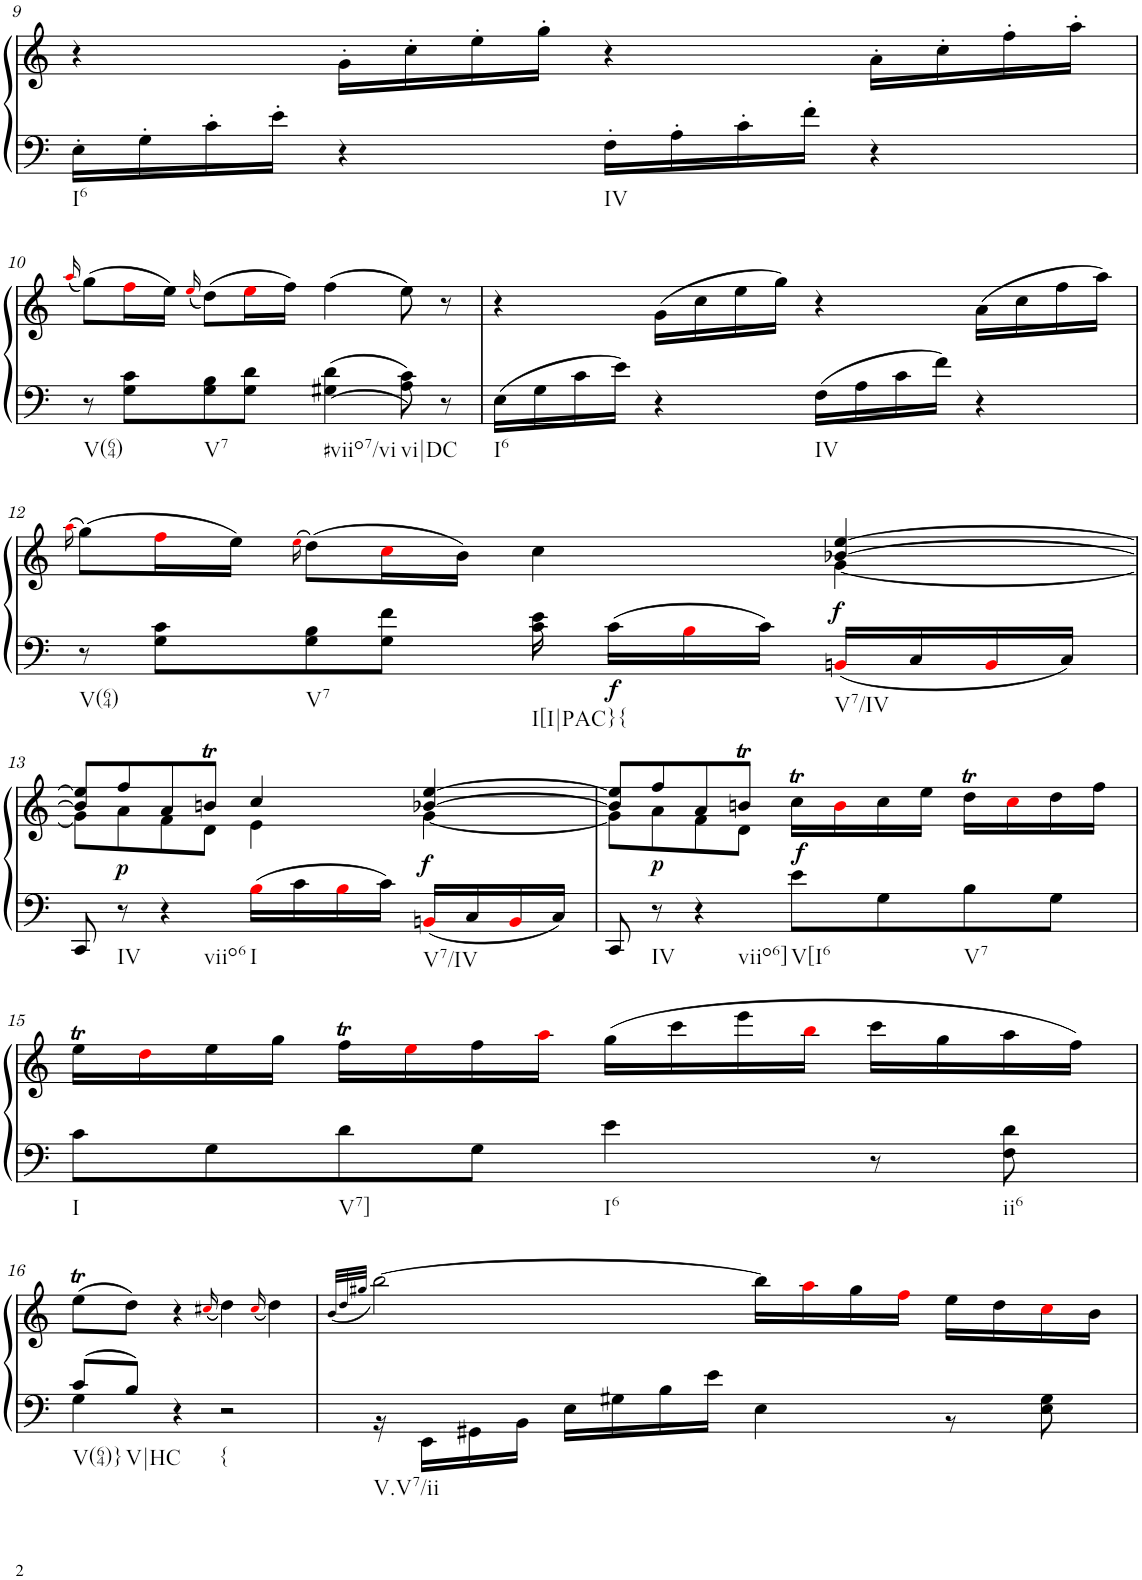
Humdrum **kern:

**kern	**kern	**dynam
*part1	*part1	*part1
*staff2	*staff1	*staff1/2
*I"Klavier linke Hand	*	*
!!LO:PB:g=z
*clefF4	*clefG2	*
*k[]	*k[]	*
*M4/4	*M4/4	*
=9	=9	=9
!LO:TX:b:t=I6	!	!
16E'\LL	4r	.
16G'\	.	.
16c'\	.	.
16e'\JJ	.	.
4r	16g'\LL	.
.	16cc'\	.
.	16ee'\	.
.	16gg'\JJ	.
!LO:TX:b:t=IV	!	!
16F'\LL	4r	.
16A'\	.	.
16c'\	.	.
16f'\JJ	.	.
4r	16a'\LL	.
.	16cc'\	.
.	16ff'\	.
.	16aa'\JJ	.
!!LO:LB:g=z
=10	=10	=10
.	(16qaai/	.
!LO:TX:b:t=V(64)	!	!
8r	(8gg\L)	.
8G\ 8c\L	16ffi\L	.
.	16ee\JJ)	.
.	(16qeei/	.
!LO:TX:b:t=V7	!	!
8G\ 8B\	(8dd\L)	.
8G\ 8d\J	16eei\L	.
.	16ff\JJ)	.
!LO:TX:b:t=#viio7/vi	!	!
4G#X\ 4d\	(4ff\	.
!LO:TX:b:t=vi|DC	!	!
8A\ 8c\	8ee\)	.
8r	8r	.
=11	=11	=11
!LO:TX:b:t=I6	!	!
16E\LL	4r	.
16G\	.	.
16c\	.	.
16e\JJ	.	.
4r	(16g\LL	.
.	16cc\	.
.	16ee\	.
.	16gg\JJ)	.
!LO:TX:b:t=IV	!	!
16F\LL	4r	.
16A\	.	.
16c\	.	.
16f\JJ	.	.
4r	(16a\LL	.
.	16cc\	.
.	16ff\	.
.	16aa\JJ)	.
!!LO:LB:g=z
=12	=12	=12
.	(16qaai\	.
*	*^	*
!LO:TX:b:t=V(64)	!	!	!
8r	(>8gg\L)	2.ryy	.
8G\ 8c\L	16ffi\L	.	.
.	16ee\JJ)	.	.
.	(16qeei\	.	.
!LO:TX:b:t=V7	!	!	!
8G\ 8B\	(>8dd\L)	.	.
8G\ 8f\J	16cci\L	.	.
.	16b\JJ)	.	.
!LO:TX:b:t=I[I|PAC}{	!	!	!
16c\ 16e\	4cc\	.	.
!	!	!	!LO:DY:b=2
16c\LL	.	.	f
16Bi\	.	.	.
16c\JJ	.	.	.
!LO:TX:b:t=V7/IV	!	!	!
!	!	!	!LO:DY:b
16BBni/LL	[4b-X/ [4ee/	[4g\	f
16C/	.	.	.
16BBi/	.	.	.
16C/JJ	.	.	.
!!LO:LB:g=z	!!
=13	=13	=13	=13
8CC/	8b-/] 8ee/]L	8g\L]	.
!LO:TX:b:t=IV	!	!	!
!	!	!	!LO:DY:b
8r	8ff/	8a\	p
!LO:TX:b:t=viio6	!	!	!
4r	8a/	8f\	.
.	8bnt/J	8d\J	.
!LO:TX:b:t=I	!	!	!
16Bi\LL	4cc/	4e\	.
16c\	.	.	.
16Bi\	.	.	.
16c\JJ	.	.	.
!LO:TX:b:t=V7/IV	!	!	!
!	!	!	!LO:DY:b
16BBni/LL	[4b-X/ [4ee/	[4g\	f
16C/	.	.	.
16BBi/	.	.	.
16C/JJ	.	.	.
=14	=14	=14	=14
8CC/	8b-/] 8ee/]L	8g\L]	.
!LO:TX:b:t=IV	!	!	!
!	!	!	!LO:DY:b
8r	8ff/	8a\	p
!LO:TX:b:t=viio6]	!	!	!
4r	8a/	8f\	.
.	8bnt/J	8d\J	.
!LO:TX:b:t=V[I6	!	!	!
!	!	!	!LO:DY:b
8e\L	16ccT\LL	2ryy	f
.	16bi\	.	.
8G\	16cc\	.	.
.	16ee\JJ	.	.
!LO:TX:b:t=V7	!	!	!
8B\	16ddT\LL	.	.
.	16cci\	.	.
8G\J	16dd\	.	.
.	16ff\JJ	.	.
*	*v	*v	*
!!LO:LB:g=z
=15	=15	=15
!LO:TX:b:t=I	!	!
8c\L	16eet\LL	.
.	16ddi\	.
8G\	16ee\	.
.	16gg\JJ	.
!LO:TX:b:t=V7]	!	!
8d\	16ffT\LL	.
.	16eei\	.
8G\J	16ff\	.
.	16aai\JJ	.
!LO:TX:b:t=I6	!	!
4e\	(16gg\LL	.
.	16ccc\	.
.	16eee\	.
.	16bbi\JJ	.
8r	16ccc\LL	.
.	16gg\	.
!LO:TX:b:t=ii6	!	!
8F\ 8d\	16aa\	.
.	16ff\JJ)	.
!!LO:LB:g=z
=16	=16	=16
*^	*	*
!LO:TX:b:t=V(64)}	!	!	!
8c/L	4G\	(8eet\L	.
!LO:TX:b:t=V|HC	!	!	!
8B/J	.	8dd\J)	.
4r	2.ryy	4r	.
.	.	(16qcc#Xi/	.
!LO:TX:b:t={	!	!	!
2r	.	4dd\)	.
.	.	(16qcc#i/	.
.	.	4dd\)	.
=17	=17	=17	=17
.	.	(32qb/LLL	.
.	.	32qdd/	.
.	.	32qgg#X/JJJ	.
!LO:TX:b:t=V.V7/ii	!	!	!
1ryy	16r	[2bb\)	.
.	16EE\LL	.	.
.	16GG#X\	.	.
.	16BB\JJ	.	.
.	16E\LL	.	.
.	16G#X\	.	.
.	16B\	.	.
.	16e\JJ	.	.
.	4E\	16bb\LL]	.
.	.	16aai\	.
.	.	16gg#\	.
.	.	16ffi\JJ	.
.	8r	16ee\LL	.
.	.	16dd\	.
.	8E\ 8G#\	16cci\	.
.	.	16b\JJ	.
*v	*v	*	*
=	=	=
*-	*-	*-
